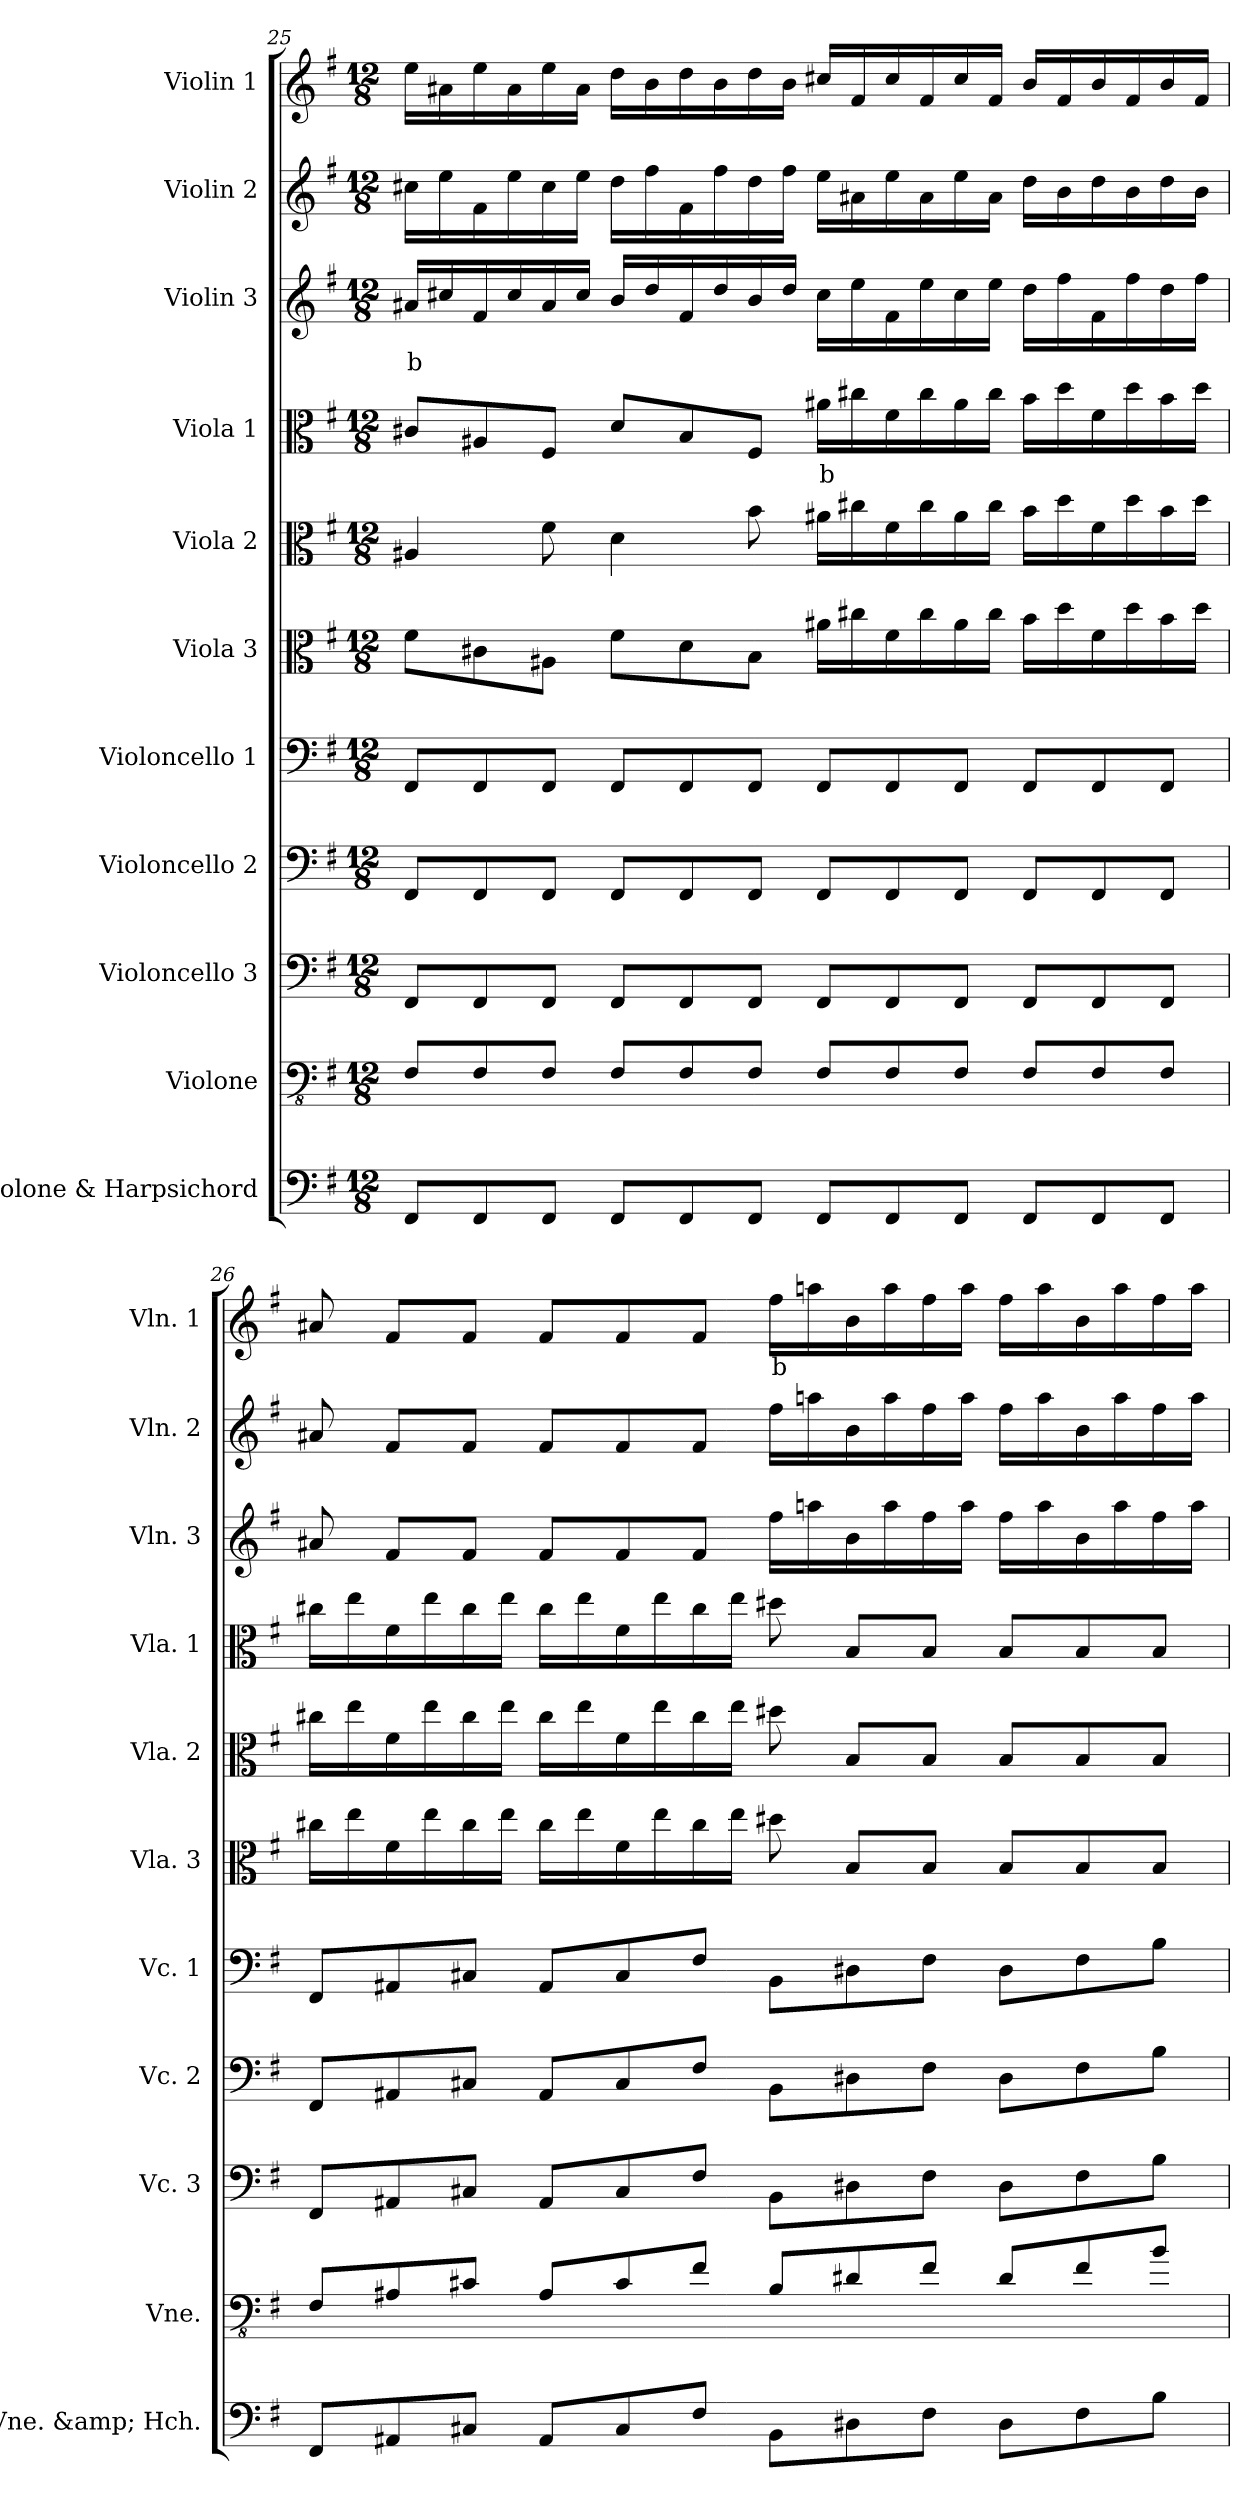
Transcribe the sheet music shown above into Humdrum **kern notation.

**kern	**kern	**kern	**kern	**kern	**kern	**kern	**kern	**text	**kern	**text	**kern	**kern	**text
*part11	*part10	*part9	*part8	*part7	*part6	*part5	*part4	*part4	*part3	*part3	*part2	*part1	*part1
*staff11	*staff10	*staff9	*staff8	*staff7	*staff6	*staff5	*staff4	*staff4	*staff3	*staff3	*staff2	*staff1	*staff1
*I"Violone &amp; Harpsichord	*I"Violone	*I"Violoncello 3	*I"Violoncello 2	*I"Violoncello 1	*I"Viola 3	*I"Viola 2	*I"Viola 1	*	*I"Violin 3	*	*I"Violin 2	*I"Violin 1	*
*I'Vne. &amp; Hch.	*I'Vne.	*I'Vc. 3	*I'Vc. 2	*I'Vc. 1	*I'Vla. 3	*I'Vla. 2	*I'Vla. 1	*	*I'Vln. 3	*	*I'Vln. 2	*I'Vln. 1	*
*clefF4	*clefFv4	*clefF4	*clefF4	*clefF4	*clefC3	*clefC3	*clefC3	*	*clefG2	*	*clefG2	*clefG2	*
*	*ITrd7c12	*	*	*	*	*	*	*	*	*	*	*	*
*k[f#]	*k[f#]	*k[f#]	*k[f#]	*k[f#]	*k[f#]	*k[f#]	*k[f#]	*	*k[f#]	*	*k[f#]	*k[f#]	*
*M12/8	*M12/8	*M12/8	*M12/8	*M12/8	*M12/8	*M12/8	*M12/8	*	*M12/8	*	*M12/8	*M12/8	*
=25	=25	=25	=25	=25	=25	=25	=25	=25	=25	=25	=25	=25	=25
!	!	!	!	!	!	!	!	!	!	!LO:LY:color=#FF0000	!	!	!
8FF#/L	8FFF#/L	8FF#/L	8FF#/L	8FF#/L	8f#\L	4A#X/	8c#X/L	.	16a#X/LL	b	16cc#X\LL	16ee\LL	.
.	.	.	.	.	.	.	.	.	16cc#X/	.	16ee\	16a#X\	.
8FF#/	8FFF#/	8FF#/	8FF#/	8FF#/	8c#X\	.	8A#X/	.	16f#/	.	16f#\	16ee\	.
.	.	.	.	.	.	.	.	.	16cc#/	.	16ee\	16a#\	.
8FF#/J	8FFF#/J	8FF#/J	8FF#/J	8FF#/J	8A#X\J	8f#\	8F#/J	.	16a#/	.	16cc#\	16ee\	.
.	.	.	.	.	.	.	.	.	16cc#/JJ	.	16ee\JJ	16a#\JJ	.
8FF#/L	8FFF#/L	8FF#/L	8FF#/L	8FF#/L	8f#\L	4d\	8d/L	.	16b/LL	.	16dd\LL	16dd\LL	.
.	.	.	.	.	.	.	.	.	16dd/	.	16ff#\	16b\	.
8FF#/	8FFF#/	8FF#/	8FF#/	8FF#/	8d\	.	8B/	.	16f#/	.	16f#\	16dd\	.
.	.	.	.	.	.	.	.	.	16dd/	.	16ff#\	16b\	.
8FF#/J	8FFF#/J	8FF#/J	8FF#/J	8FF#/J	8B\J	8b\	8F#/J	.	16b/	.	16dd\	16dd\	.
.	.	.	.	.	.	.	.	.	16dd/JJ	.	16ff#\JJ	16b\JJ	.
!	!	!	!	!	!	!	!	!LO:LY:color=#FF0000	!	!	!	!	!
8FF#/L	8FFF#/L	8FF#/L	8FF#/L	8FF#/L	16a#X\LL	16a#X\LL	16a#X\LL	b	16cc#\LL	.	16ee\LL	16cc#X/LL	.
.	.	.	.	.	16cc#X\	16cc#X\	16cc#X\	.	16ee\	.	16a#X\	16f#/	.
8FF#/	8FFF#/	8FF#/	8FF#/	8FF#/	16f#\	16f#\	16f#\	.	16f#\	.	16ee\	16cc#/	.
.	.	.	.	.	16cc#\	16cc#\	16cc#\	.	16ee\	.	16a#\	16f#/	.
8FF#/J	8FFF#/J	8FF#/J	8FF#/J	8FF#/J	16a#\	16a#\	16a#\	.	16cc#\	.	16ee\	16cc#/	.
.	.	.	.	.	16cc#\JJ	16cc#\JJ	16cc#\JJ	.	16ee\JJ	.	16a#\JJ	16f#/JJ	.
8FF#/L	8FFF#/L	8FF#/L	8FF#/L	8FF#/L	16b\LL	16b\LL	16b\LL	.	16dd\LL	.	16dd\LL	16b/LL	.
.	.	.	.	.	16dd\	16dd\	16dd\	.	16ff#\	.	16b\	16f#/	.
8FF#/	8FFF#/	8FF#/	8FF#/	8FF#/	16f#\	16f#\	16f#\	.	16f#\	.	16dd\	16b/	.
.	.	.	.	.	16dd\	16dd\	16dd\	.	16ff#\	.	16b\	16f#/	.
8FF#/J	8FFF#/J	8FF#/J	8FF#/J	8FF#/J	16b\	16b\	16b\	.	16dd\	.	16dd\	16b/	.
.	.	.	.	.	16dd\JJ	16dd\JJ	16dd\JJ	.	16ff#\JJ	.	16b\JJ	16f#/JJ	.
=26	=26	=26	=26	=26	=26	=26	=26	=26	=26	=26	=26	=26	=26
8FF#/L	8FFF#/L	8FF#/L	8FF#/L	8FF#/L	16cc#X\LL	16cc#X\LL	16cc#X\LL	.	8a#X/	.	8a#X/	8a#X/	.
.	.	.	.	.	16ee\	16ee\	16ee\	.	.	.	.	.	.
8AA#X/	8AAA#X/	8AA#X/	8AA#X/	8AA#X/	16f#\	16f#\	16f#\	.	8f#/L	.	8f#/L	8f#/L	.
.	.	.	.	.	16ee\	16ee\	16ee\	.	.	.	.	.	.
8C#X/J	8CC#X/J	8C#X/J	8C#X/J	8C#X/J	16cc#\	16cc#\	16cc#\	.	8f#/J	.	8f#/J	8f#/J	.
.	.	.	.	.	16ee\JJ	16ee\JJ	16ee\JJ	.	.	.	.	.	.
8AA#/L	8AAA#/L	8AA#/L	8AA#/L	8AA#/L	16cc#\LL	16cc#\LL	16cc#\LL	.	8f#/L	.	8f#/L	8f#/L	.
.	.	.	.	.	16ee\	16ee\	16ee\	.	.	.	.	.	.
8C#/	8CC#/	8C#/	8C#/	8C#/	16f#\	16f#\	16f#\	.	8f#/	.	8f#/	8f#/	.
.	.	.	.	.	16ee\	16ee\	16ee\	.	.	.	.	.	.
8F#/J	8FF#/J	8F#/J	8F#/J	8F#/J	16cc#\	16cc#\	16cc#\	.	8f#/J	.	8f#/J	8f#/J	.
.	.	.	.	.	16ee\JJ	16ee\JJ	16ee\JJ	.	.	.	.	.	.
!	!	!	!	!	!	!	!	!	!	!	!	!	!LO:LY:color=#FF0000
8BB\L	8BBB/L	8BB\L	8BB\L	8BB\L	8dd#X\	8dd#X\	8dd#X\	.	16ff#\LL	.	16ff#\LL	16ff#\LL	b
.	.	.	.	.	.	.	.	.	16aan\	.	16aan\	16aan\	.
8D#X\	8DD#X/	8D#X\	8D#X\	8D#X\	8B/L	8B/L	8B/L	.	16b\	.	16b\	16b\	.
.	.	.	.	.	.	.	.	.	16aa\	.	16aa\	16aa\	.
8F#\J	8FF#/J	8F#\J	8F#\J	8F#\J	8B/J	8B/J	8B/J	.	16ff#\	.	16ff#\	16ff#\	.
.	.	.	.	.	.	.	.	.	16aa\JJ	.	16aa\JJ	16aa\JJ	.
8D#\L	8DD#/L	8D#\L	8D#\L	8D#\L	8B/L	8B/L	8B/L	.	16ff#\LL	.	16ff#\LL	16ff#\LL	.
.	.	.	.	.	.	.	.	.	16aa\	.	16aa\	16aa\	.
8F#\	8FF#/	8F#\	8F#\	8F#\	8B/	8B/	8B/	.	16b\	.	16b\	16b\	.
.	.	.	.	.	.	.	.	.	16aa\	.	16aa\	16aa\	.
8B\J	8BB/J	8B\J	8B\J	8B\J	8B/J	8B/J	8B/J	.	16ff#\	.	16ff#\	16ff#\	.
.	.	.	.	.	.	.	.	.	16aa\JJ	.	16aa\JJ	16aa\JJ	.
=	=	=	=	=	=	=	=	=	=	=	=	=	=
*-	*-	*-	*-	*-	*-	*-	*-	*-	*-	*-	*-	*-	*-
